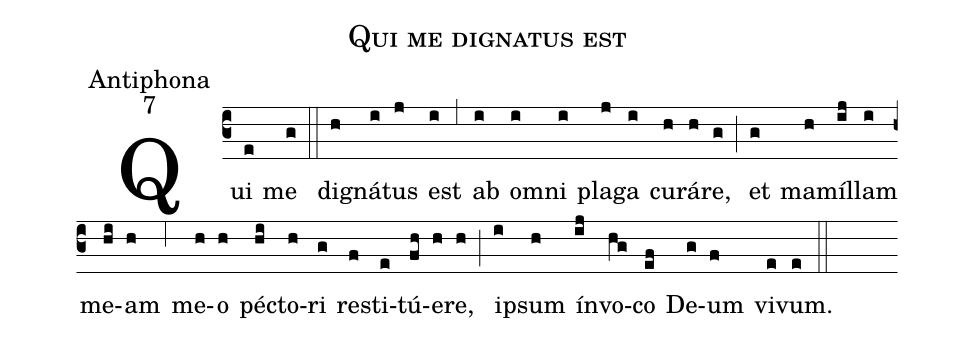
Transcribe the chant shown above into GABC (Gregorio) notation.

name:Qui me dignatus est;
office-part:Antiphona;
mode:7;
%%
(c3) Qui(e) me(g) (::)
di(h)gná(i)tus(j) est(i) (,5) ab(i) o(i)mni(i) pla(j)ga(i) cu(h)rá(h)re,(g) (;) et(g) ma(h)míl(ij)lam(i) me(hi)am(h) (,6) me(h)o(h) pé(hi)cto(h)ri(g) re(f)sti(e)tú(fh)e(h)re,(h) (;) i(i)psum(h) ín(ij)vo(hg)co(ef) De(g)um(f) vi(e)vum.(e) (::)
